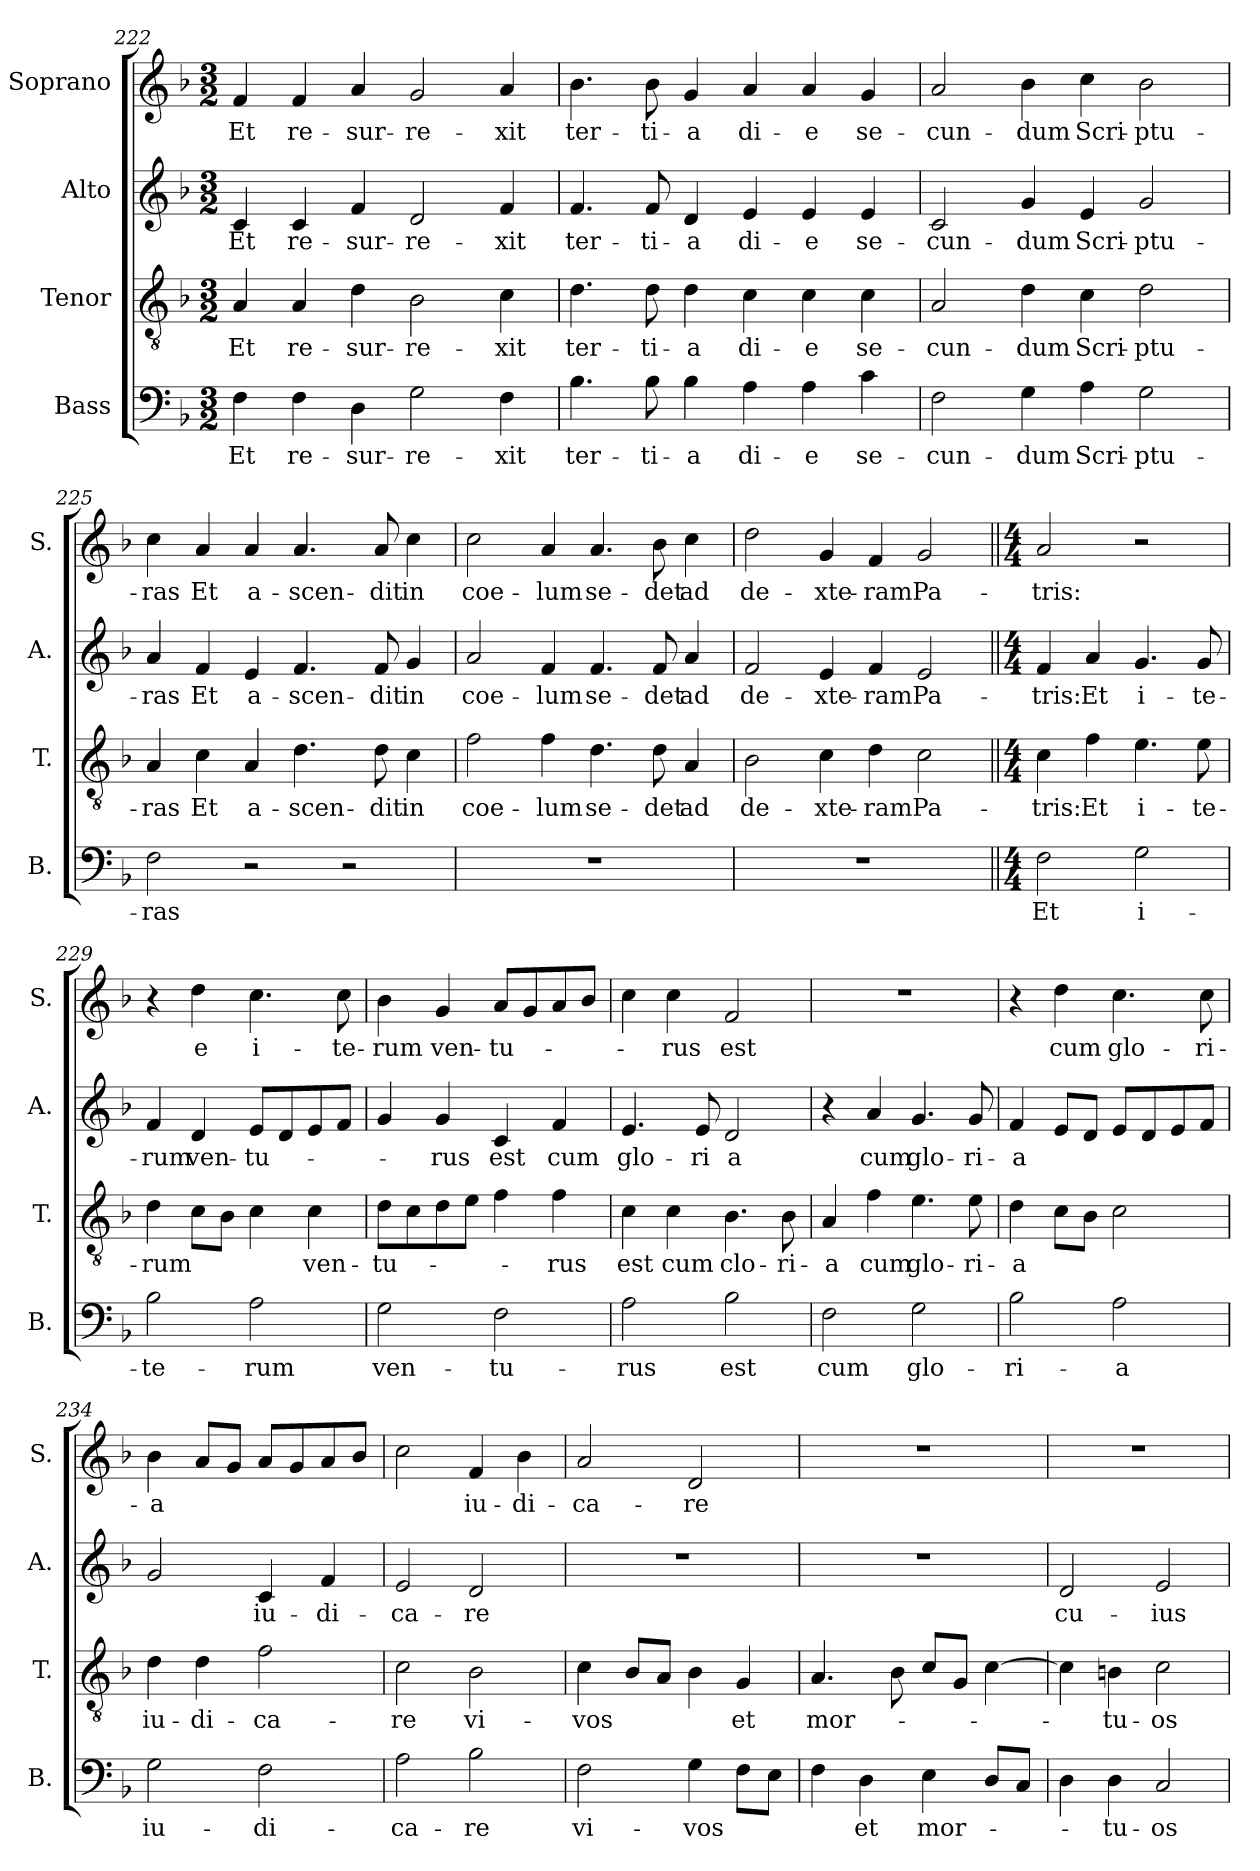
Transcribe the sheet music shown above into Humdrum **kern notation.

**kern	**text	**kern	**text	**kern	**text	**kern	**text
*part4	*part4	*part3	*part3	*part2	*part2	*part1	*part1
*staff4	*staff4	*staff3	*staff3	*staff2	*staff2	*staff1	*staff1
*I"Bass	*	*I"Tenor	*	*I"Alto	*	*I"Soprano	*
*I'B.	*	*I'T.	*	*I'A.	*	*I'S.	*
*clefF4	*	*clefGv2	*	*clefG2	*	*clefG2	*
*	*	*ITrd7c12	*	*	*	*	*
*k[b-]	*	*k[b-]	*	*k[b-]	*	*k[b-]	*
*F:	*	*F:	*	*F:	*	*F:	*
*M3/2	*	*M3/2	*	*M3/2	*	*M3/2	*
=222	=222	=222	=222	=222	=222	=222	=222
!	!LO:LY:b	!	!LO:LY:b	!	!LO:LY:b	!	!LO:LY:b
4F\	Et	4AA/	Et	4c/	Et	4f/	Et
!	!LO:LY:b	!	!LO:LY:b	!	!LO:LY:b	!	!LO:LY:b
4F\	re-	4AA/	re-	4c/	re-	4f/	re-
!	!LO:LY:b	!	!LO:LY:b	!	!LO:LY:b	!	!LO:LY:b
4D\	-sur-	4D\	-sur-	4f/	-sur-	4a/	-sur-
!	!LO:LY:b	!	!LO:LY:b	!	!LO:LY:b	!	!LO:LY:b
2G\	-re-	2BB-\	-re-	2d/	-re-	2g/	-re-
!	!LO:LY:b	!	!LO:LY:b	!	!LO:LY:b	!	!LO:LY:b
4F\	-xit	4C\	-xit	4f/	-xit	4a/	-xit
!!LO:PB:g=z
=223	=223	=223	=223	=223	=223	=223	=223
!	!LO:LY:b	!	!LO:LY:b	!	!LO:LY:b	!	!LO:LY:b
4.B-\	ter-	4.D\	ter-	4.f/	ter-	4.b-\	ter-
!	!LO:LY:b	!	!LO:LY:b	!	!LO:LY:b	!	!LO:LY:b
8B-\	-ti-	8D\	-ti-	8f/	-ti-	8b-\	-ti-
!	!LO:LY:b	!	!LO:LY:b	!	!LO:LY:b	!	!LO:LY:b
4B-\	-a	4D\	-a	4d/	-a	4g/	-a
!	!LO:LY:b	!	!LO:LY:b	!	!LO:LY:b	!	!LO:LY:b
4A\	di-	4C\	di-	4e/	di-	4a/	di-
!	!LO:LY:b	!	!LO:LY:b	!	!LO:LY:b	!	!LO:LY:b
4A\	-e	4C\	-e	4e/	-e	4a/	-e
!	!LO:LY:b	!	!LO:LY:b	!	!LO:LY:b	!	!LO:LY:b
4c\	se-	4C\	se-	4e/	se-	4g/	se-
=224	=224	=224	=224	=224	=224	=224	=224
!	!LO:LY:b	!	!LO:LY:b	!	!LO:LY:b	!	!LO:LY:b
2F\	-cun-	2AA/	-cun-	2c/	-cun-	2a/	-cun-
!	!LO:LY:b	!	!LO:LY:b	!	!LO:LY:b	!	!LO:LY:b
4G\	-dum	4D\	-dum	4g/	-dum	4b-\	-dum
!	!LO:LY:b	!	!LO:LY:b	!	!LO:LY:b	!	!LO:LY:b
4A\	Scri-	4C\	Scri-	4e/	Scri-	4cc\	Scri-
!	!LO:LY:b	!	!LO:LY:b	!	!LO:LY:b	!	!LO:LY:b
2G\	-ptu-	2D\	-ptu-	2g/	-ptu-	2b-\	-ptu-
=225	=225	=225	=225	=225	=225	=225	=225
!	!LO:LY:b	!	!LO:LY:b	!	!LO:LY:b	!	!LO:LY:b
2F\	-ras	4AA/	-ras	4a/	-ras	4cc\	-ras
!	!	!	!LO:LY:b	!	!LO:LY:b	!	!LO:LY:b
.	.	4C\	Et	4f/	Et	4a/	Et
!	!	!	!LO:LY:b	!	!LO:LY:b	!	!LO:LY:b
2r	.	4AA/	a-	4e/	a-	4a/	a-
!	!	!	!LO:LY:b	!	!LO:LY:b	!	!LO:LY:b
.	.	4.D\	-scen-	4.f/	-scen-	4.a/	-scen-
2r	.	.	.	.	.	.	.
!	!	!	!LO:LY:b	!	!LO:LY:b	!	!LO:LY:b
.	.	8D\	-dit	8f/	-dit	8a/	-dit
!	!	!	!LO:LY:b	!	!LO:LY:b	!	!LO:LY:b
.	.	4C\	in	4g/	in	4cc\	in
=226	=226	=226	=226	=226	=226	=226	=226
!	!	!	!LO:LY:b	!	!LO:LY:b	!	!LO:LY:b
1.r	.	2F\	coe-	2a/	coe-	2cc\	coe-
!	!	!	!LO:LY:b	!	!LO:LY:b	!	!LO:LY:b
.	.	4F\	-lum	4f/	-lum	4a/	-lum
!	!	!	!LO:LY:b	!	!LO:LY:b	!	!LO:LY:b
.	.	4.D\	se-	4.f/	se-	4.a/	se-
!	!	!	!LO:LY:b	!	!LO:LY:b	!	!LO:LY:b
.	.	8D\	-det	8f/	-det	8b-\	-det
!	!	!	!LO:LY:b	!	!LO:LY:b	!	!LO:LY:b
.	.	4AA/	ad	4a/	ad	4cc\	ad
!!LO:LB:g=z
=227	=227	=227	=227	=227	=227	=227	=227
!	!	!	!LO:LY:b	!	!LO:LY:b	!	!LO:LY:b
1.r	.	2BB-\	de-	2f/	de-	2dd\	de-
!	!	!	!LO:LY:b	!	!LO:LY:b	!	!LO:LY:b
.	.	4C\	-xte-	4e/	-xte-	4g/	-xte-
!	!	!	!LO:LY:b	!	!LO:LY:b	!	!LO:LY:b
.	.	4D\	-ram	4f/	-ram	4f/	-ram
!	!	!	!LO:LY:b	!	!LO:LY:b	!	!LO:LY:b
.	.	2C\	Pa-	2e/	Pa-	2g/	Pa-
=228||	=228||	=228||	=228||	=228||	=228||	=228||	=228||
*M4/4	*	*M4/4	*	*M4/4	*	*M4/4	*
!	!LO:LY:b	!	!LO:LY:b	!	!LO:LY:b	!	!LO:LY:b
2F\	Et	4C\	-tris:	4f/	-tris:	2a/	-tris:
!	!	!	!LO:LY:b	!	!LO:LY:b	!	!
.	.	4F\	Et	4a/	Et	.	.
!	!LO:LY:b	!	!LO:LY:b	!	!LO:LY:b	!	!
2G\	i-	4.E\	i-	4.g/	i-	2r	.
!	!	!	!LO:LY:b	!	!LO:LY:b	!	!
.	.	8E\	-te-	8g/	-te-	.	.
=229	=229	=229	=229	=229	=229	=229	=229
!	!LO:LY:b	!	!LO:LY:b	!	!LO:LY:b	!	!
2B-\	-te-	4D\	-rum	4f/	-rum	4r	.
!	!	!	!	!	!LO:LY:b	!	!LO:LY:b
.	.	8C\L	.	4d/	ven-	4dd\	e
.	.	8BB-\J	.	.	.	.	.
!	!LO:LY:b	!	!	!	!LO:LY:b	!	!LO:LY:b
2A\	-rum	4C\	.	8e/L	-tu-	4.cc\	i-
.	.	.	.	8d/	.	.	.
!	!	!	!LO:LY:b	!	!	!	!
.	.	4C\	ven-	8e/	.	.	.
!	!	!	!	!	!	!	!LO:LY:b
.	.	.	.	8f/J	.	8cc\	-te-
=230	=230	=230	=230	=230	=230	=230	=230
!	!LO:LY:b	!	!LO:LY:b	!	!	!	!LO:LY:b
2G\	ven-	8D\L	-tu-	4g/	.	4b-\	-rum
.	.	8C\	.	.	.	.	.
!	!	!	!	!	!LO:LY:b	!	!LO:LY:b
.	.	8D\	.	4g/	-rus	4g/	ven-
.	.	8E\J	.	.	.	.	.
!	!LO:LY:b	!	!	!	!LO:LY:b	!	!LO:LY:b
2F\	-tu-	4F\	.	4c/	est	8a/L	-tu-
.	.	.	.	.	.	8g/	.
!	!	!	!LO:LY:b	!	!LO:LY:b	!	!
.	.	4F\	-rus	4f/	cum	8a/	.
.	.	.	.	.	.	8b-/J	.
=231	=231	=231	=231	=231	=231	=231	=231
!	!LO:LY:b	!	!LO:LY:b	!	!LO:LY:b	!	!
2A\	-rus	4C\	est	4.e/	glo-	4cc\	.
!	!	!	!LO:LY:b	!	!	!	!LO:LY:b
.	.	4C\	cum	.	.	4cc\	-rus
!	!	!	!	!	!LO:LY:b	!	!
.	.	.	.	8e/	-ri	.	.
!	!LO:LY:b	!	!LO:LY:b	!	!LO:LY:b	!	!LO:LY:b
2B-\	est	4.BB-\	clo-	2d/	a	2f/	est
!	!	!	!LO:LY:b	!	!	!	!
.	.	8BB-\	-ri-	.	.	.	.
!!LO:LB:g=z
=232	=232	=232	=232	=232	=232	=232	=232
!	!LO:LY:b	!	!LO:LY:b	!	!	!	!
2F\	cum	4AA/	-a	4r	.	1r	.
!	!	!	!LO:LY:b	!	!LO:LY:b	!	!
.	.	4F\	cum	4a/	cum	.	.
!	!LO:LY:b	!	!LO:LY:b	!	!LO:LY:b	!	!
2G\	glo-	4.E\	glo-	4.g/	glo-	.	.
!	!	!	!LO:LY:b	!	!LO:LY:b	!	!
.	.	8E\	-ri-	8g/	-ri-	.	.
=233	=233	=233	=233	=233	=233	=233	=233
!	!LO:LY:b	!	!LO:LY:b	!	!LO:LY:b	!	!
2B-\	-ri-	4D\	-a	4f/	-a	4r	.
!	!	!	!	!	!	!	!LO:LY:b
.	.	8C\L	.	8e/L	.	4dd\	cum
.	.	8BB-\J	.	8d/J	.	.	.
!	!LO:LY:b	!	!	!	!	!	!LO:LY:b
2A\	-a	2C\	.	8e/L	.	4.cc\	glo-
.	.	.	.	8d/	.	.	.
.	.	.	.	8e/	.	.	.
!	!	!	!	!	!	!	!LO:LY:b
.	.	.	.	8f/J	.	8cc\	-ri-
=234	=234	=234	=234	=234	=234	=234	=234
!	!LO:LY:b	!	!LO:LY:b	!	!	!	!LO:LY:b
2G\	iu-	4D\	iu-	2g/	.	4b-\	-a
!	!	!	!LO:LY:b	!	!	!	!
.	.	4D\	-di-	.	.	8a/L	.
.	.	.	.	.	.	8g/J	.
!	!LO:LY:b	!	!LO:LY:b	!	!LO:LY:b	!	!
2F\	-di-	2F\	-ca-	4c/	iu-	8a/L	.
.	.	.	.	.	.	8g/	.
!	!	!	!	!	!LO:LY:b	!	!
.	.	.	.	4f/	-di-	8a/	.
.	.	.	.	.	.	8b-/J	.
=235	=235	=235	=235	=235	=235	=235	=235
!	!LO:LY:b	!	!LO:LY:b	!	!LO:LY:b	!	!
2A\	-ca-	2C\	-re	2e/	-ca-	2cc\	.
!	!LO:LY:b	!	!LO:LY:b	!	!LO:LY:b	!	!LO:LY:b
2B-\	-re	2BB-\	vi-	2d/	-re	4f/	iu-
!	!	!	!	!	!	!	!LO:LY:b
.	.	.	.	.	.	4b-\	-di-
=236	=236	=236	=236	=236	=236	=236	=236
!	!LO:LY:b	!	!LO:LY:b	!	!	!	!LO:LY:b
2F\	vi-	4C\	-vos	1r	.	2a/	-ca-
.	.	8BB-/L	.	.	.	.	.
.	.	8AA/J	.	.	.	.	.
!	!LO:LY:b	!	!	!	!	!	!LO:LY:b
4G\	-vos	4BB-\	.	.	.	2d/	-re
!	!	!	!LO:LY:b	!	!	!	!
8F\L	.	4GG/	et	.	.	.	.
8E\J	.	.	.	.	.	.	.
!!LO:PB:g=z
=237	=237	=237	=237	=237	=237	=237	=237
!	!	!	!LO:LY:b	!	!	!	!
4F\	.	4.AA/	mor-	1r	.	1r	.
!	!LO:LY:b	!	!	!	!	!	!
4D\	et	.	.	.	.	.	.
.	.	8BB-\	.	.	.	.	.
!	!LO:LY:b	!	!	!	!	!	!
4E\	mor-	8C/L	.	.	.	.	.
.	.	8GG/J	.	.	.	.	.
8D/L	.	[4C\	.	.	.	.	.
8C/J	.	.	.	.	.	.	.
=238	=238	=238	=238	=238	=238	=238	=238
!	!	!	!	!	!LO:LY:b	!	!
4D\	.	4C\]	.	2d/	cu-	1r	.
!	!LO:LY:b	!	!LO:LY:b	!	!	!	!
4D\	-tu-	4BBn\	-tu-	.	.	.	.
!	!LO:LY:b	!	!LO:LY:b	!	!LO:LY:b	!	!
2C/	-os	2C\	-os	2e/	-ius	.	.
=	=	=	=	=	=	=	=
*-	*-	*-	*-	*-	*-	*-	*-
